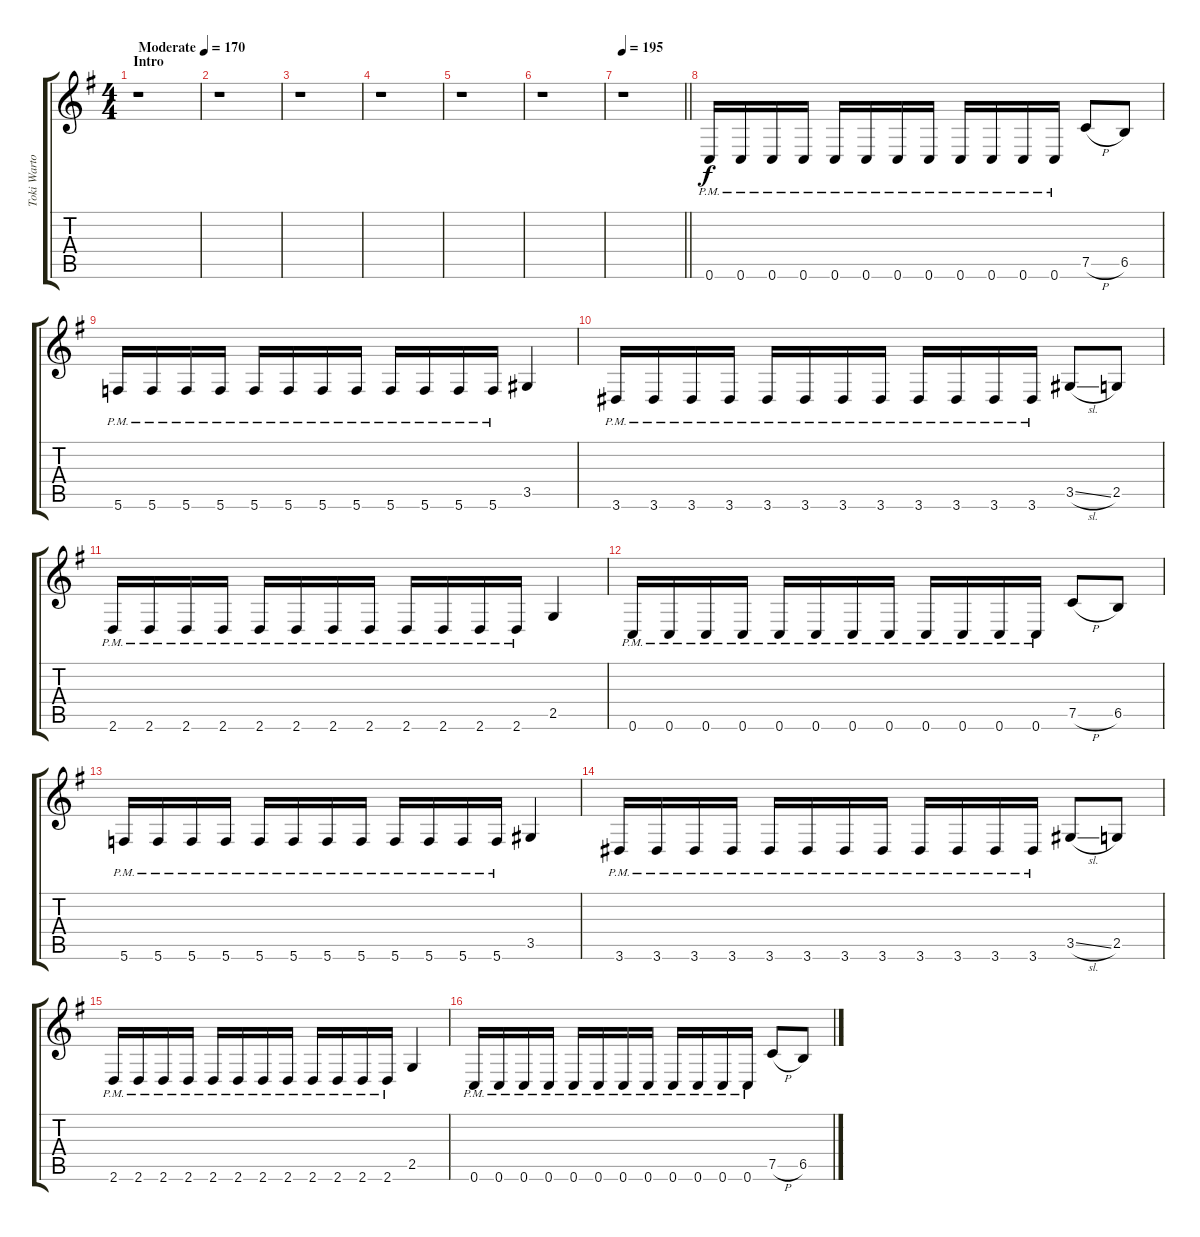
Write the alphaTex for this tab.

\track ("Toki Wartooth" "Toki Warto") {instrument distortionguitar}
\staff {score tabs}
\tuning (C4 G3 Eb3 Bb2 F2 C2) {hide}
\ts (4 4)
\section ("" "Intro")
\tempo (170 "Moderate")
\clef g2
\ks eminor
r.1{dy f instrument distortionguitar} |
r.1 |
r.1 |
r.1 |
r.1 |
r.1 |
\tempo 195
\barLineRight lightlight
r.1 |
\section ("" "")
0.6{pm}.16 0.6{pm}.16 0.6{pm}.16 0.6{pm}.16 0.6{pm}.16 0.6{pm}.16 0.6{pm}.16 0.6{pm}.16 0.6{pm}.16 0.6{pm}.16 0.6{pm}.16 0.6{pm}.16 7.5{h}.8 6.5.8 |
5.6{pm}.16 5.6{pm}.16 5.6{pm}.16 5.6{pm}.16 5.6{pm}.16 5.6{pm}.16 5.6{pm}.16 5.6{pm}.16 5.6{pm}.16 5.6{pm}.16 5.6{pm}.16 5.6{pm}.16 3.5.4 |
3.6{pm}.16 3.6{pm}.16 3.6{pm}.16 3.6{pm}.16 3.6{pm}.16 3.6{pm}.16 3.6{pm}.16 3.6{pm}.16 3.6{pm}.16 3.6{pm}.16 3.6{pm}.16 3.6{pm}.16 3.5{sl}.8 2.5.8 |
2.6{pm}.16 2.6{pm}.16 2.6{pm}.16 2.6{pm}.16 2.6{pm}.16 2.6{pm}.16 2.6{pm}.16 2.6{pm}.16 2.6{pm}.16 2.6{pm}.16 2.6{pm}.16 2.6{pm}.16 2.5.4 |
0.6{pm}.16 0.6{pm}.16 0.6{pm}.16 0.6{pm}.16 0.6{pm}.16 0.6{pm}.16 0.6{pm}.16 0.6{pm}.16 0.6{pm}.16 0.6{pm}.16 0.6{pm}.16 0.6{pm}.16 7.5{h}.8 6.5.8 |
5.6{pm}.16 5.6{pm}.16 5.6{pm}.16 5.6{pm}.16 5.6{pm}.16 5.6{pm}.16 5.6{pm}.16 5.6{pm}.16 5.6{pm}.16 5.6{pm}.16 5.6{pm}.16 5.6{pm}.16 3.5.4 |
3.6{pm}.16 3.6{pm}.16 3.6{pm}.16 3.6{pm}.16 3.6{pm}.16 3.6{pm}.16 3.6{pm}.16 3.6{pm}.16 3.6{pm}.16 3.6{pm}.16 3.6{pm}.16 3.6{pm}.16 3.5{sl}.8 2.5.8 |
2.6{pm}.16 2.6{pm}.16 2.6{pm}.16 2.6{pm}.16 2.6{pm}.16 2.6{pm}.16 2.6{pm}.16 2.6{pm}.16 2.6{pm}.16 2.6{pm}.16 2.6{pm}.16 2.6{pm}.16 2.5.4 |
0.6{pm}.16 0.6{pm}.16 0.6{pm}.16 0.6{pm}.16 0.6{pm}.16 0.6{pm}.16 0.6{pm}.16 0.6{pm}.16 0.6{pm}.16 0.6{pm}.16 0.6{pm}.16 0.6{pm}.16 7.5{h}.8 6.5.8
